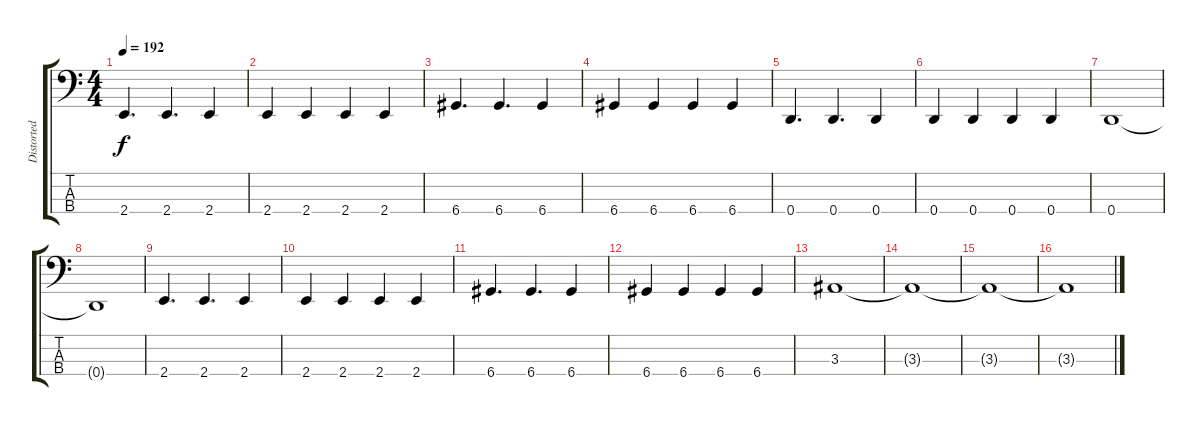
\track ("Distorted bass" "Distorted ") {instrument electricbasspick}
\staff {score tabs}
\tuning (F2 C2 G1 D1) {hide}
\ts (4 4)
\tempo 192
\clef f4
\ks c
2.4.4{d dy f} 2.4.4{d} 2.4.4 |
2.4.4 2.4.4 2.4.4 2.4.4 |
6.4.4{d} 6.4.4{d} 6.4.4 |
6.4.4 6.4.4 6.4.4 6.4.4 |
0.4.4{d} 0.4.4{d} 0.4.4 |
0.4.4 0.4.4 0.4.4 0.4.4 |
0.4.1 |
0.4{t}.1 |
2.4.4{d} 2.4.4{d} 2.4.4 |
2.4.4 2.4.4 2.4.4 2.4.4 |
6.4.4{d} 6.4.4{d} 6.4.4 |
6.4.4 6.4.4 6.4.4 6.4.4 |
3.3.1 |
3.3{t}.1 |
3.3{t}.1 |
3.3{t}.1
